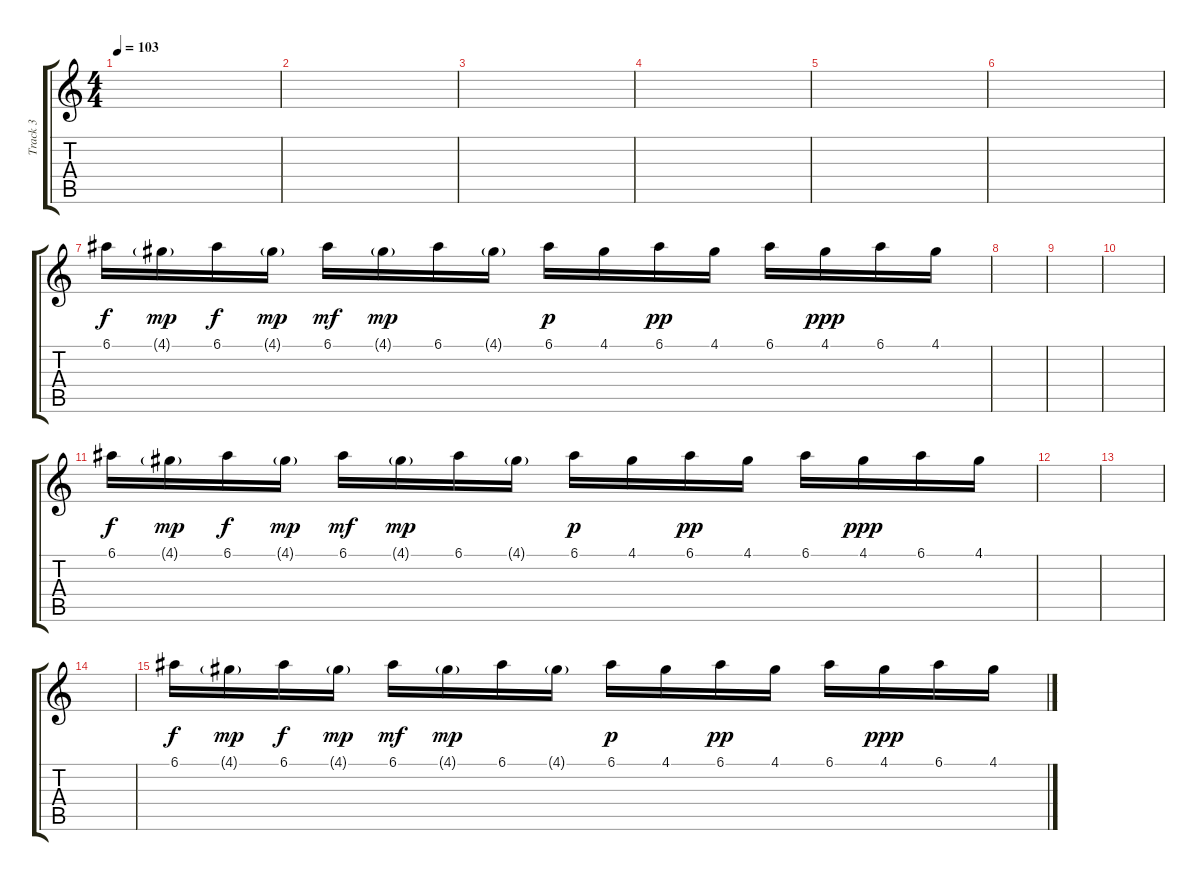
\track ("Track 3" "Track 3") {instrument electricguitarclean}
\staff {score tabs}
\tuning (E4 B3 G3 D3 A2 E2) {hide}
\ts (4 4)
\tempo 103
\clef g2
\ks c
|
|
|
|
|
|
6.1.16 4.1{g}.16{dy mp} 6.1.16{dy f} 4.1{g}.16{dy mp} 6.1.16{dy mf} 4.1{g}.16{dy mp} 6.1.16 4.1{g}.16 6.1.16{dy p} 4.1.16 6.1.16{dy pp} 4.1.16 6.1.16 4.1.16{dy ppp} 6.1.16 4.1.16 |
|
|
|
6.1.16{dy f} 4.1{g}.16{dy mp} 6.1.16{dy f} 4.1{g}.16{dy mp} 6.1.16{dy mf} 4.1{g}.16{dy mp} 6.1.16 4.1{g}.16 6.1.16{dy p} 4.1.16 6.1.16{dy pp} 4.1.16 6.1.16 4.1.16{dy ppp} 6.1.16 4.1.16 |
|
|
|
6.1.16{dy f} 4.1{g}.16{dy mp} 6.1.16{dy f} 4.1{g}.16{dy mp} 6.1.16{dy mf} 4.1{g}.16{dy mp} 6.1.16 4.1{g}.16 6.1.16{dy p} 4.1.16 6.1.16{dy pp} 4.1.16 6.1.16 4.1.16{dy ppp} 6.1.16 4.1.16
